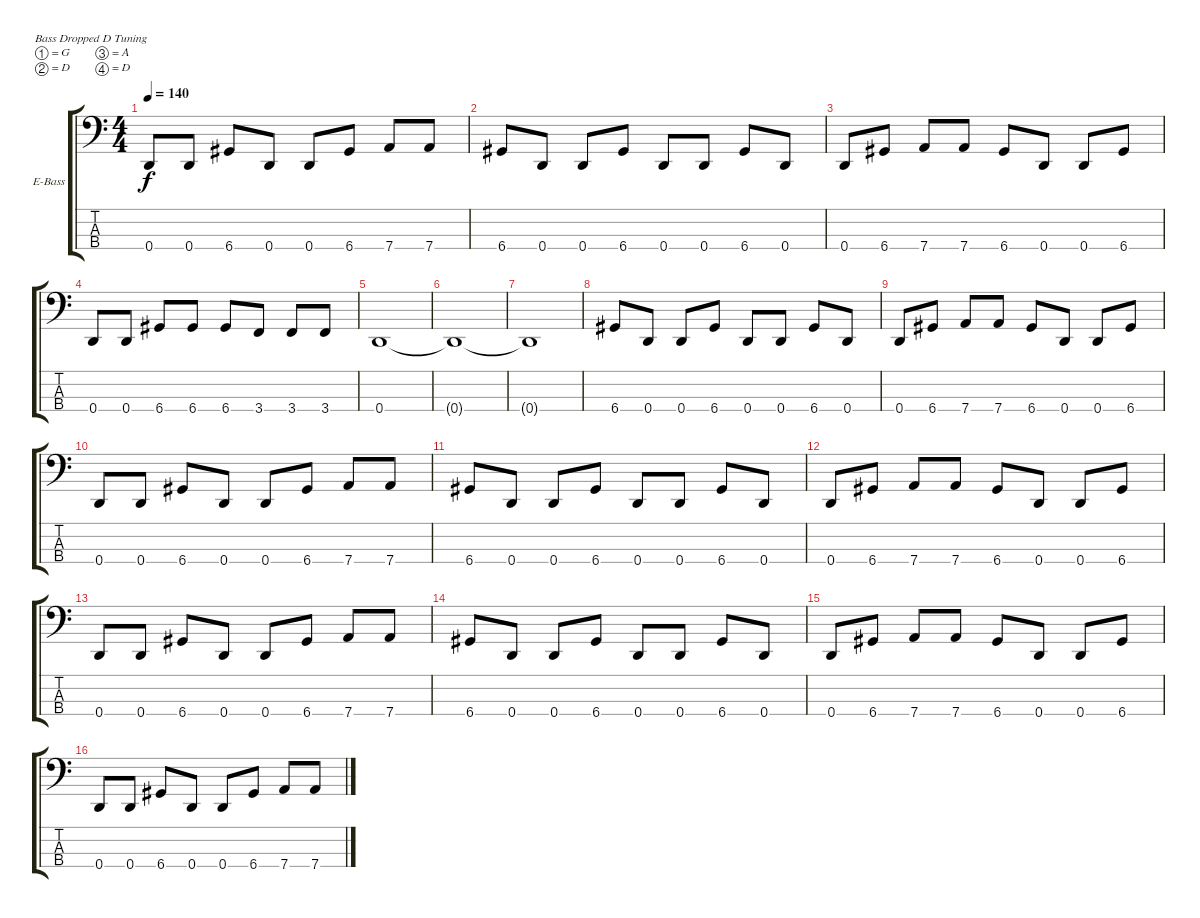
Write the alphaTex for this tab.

\bracketExtendMode groupsimilarinstruments
\firstSystemTrackNameOrientation horizontal
\otherSystemsTrackNameOrientation horizontal
\track ("Bass guitar (Oliver)" "E-Bass") {instrument electricbassfinger}
\staff {score tabs}
\tuning (G2 D2 A1 D1)
\ts (4 4)
\tempo 140
\clef f4
\ks c
0.4.8{dy f} 0.4.8 6.4.8 0.4.8 0.4.8 6.4.8 7.4.8 7.4.8 |
6.4.8 0.4.8 0.4.8 6.4.8 0.4.8 0.4.8 6.4.8 0.4.8 |
0.4.8 6.4.8 7.4.8 7.4.8 6.4.8 0.4.8 0.4.8 6.4.8 |
0.4.8 0.4.8 6.4.8 6.4.8 6.4.8 3.4.8 3.4.8 3.4.8 |
0.4.1 |
0.4{t}.1 |
0.4{t}.1 |
6.4.8 0.4.8 0.4.8 6.4.8 0.4.8 0.4.8 6.4.8 0.4.8 |
0.4.8 6.4.8 7.4.8 7.4.8 6.4.8 0.4.8 0.4.8 6.4.8 |
0.4.8 0.4.8 6.4.8 0.4.8 0.4.8 6.4.8 7.4.8 7.4.8 |
6.4.8 0.4.8 0.4.8 6.4.8 0.4.8 0.4.8 6.4.8 0.4.8 |
0.4.8 6.4.8 7.4.8 7.4.8 6.4.8 0.4.8 0.4.8 6.4.8 |
0.4.8 0.4.8 6.4.8 0.4.8 0.4.8 6.4.8 7.4.8 7.4.8 |
6.4.8 0.4.8 0.4.8 6.4.8 0.4.8 0.4.8 6.4.8 0.4.8 |
0.4.8 6.4.8 7.4.8 7.4.8 6.4.8 0.4.8 0.4.8 6.4.8 |
0.4.8 0.4.8 6.4.8 0.4.8 0.4.8 6.4.8 7.4.8 7.4.8
